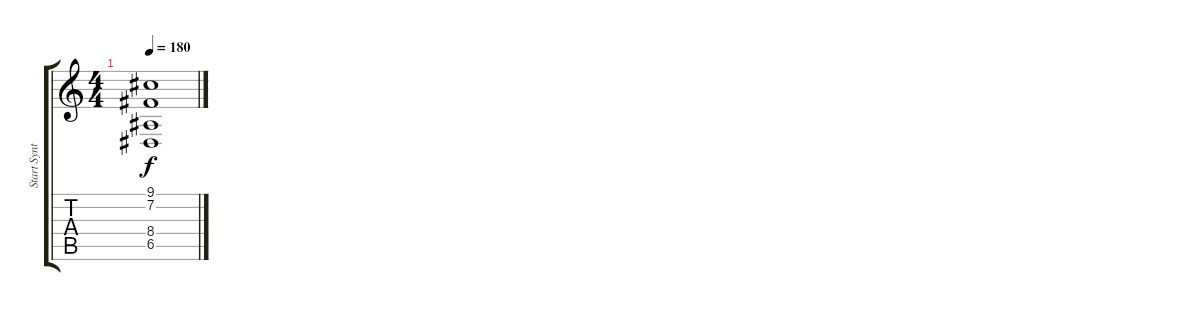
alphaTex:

\track ("Start Synths" "Start Synt") {instrument synthstrings2}
\staff {score tabs}
\tuning (E4 B3 G3 D3 A2 E2) {hide}
\ts (4 4)
\tempo 180
\clef g2
\ks c
(9.1 7.2 8.4 6.5).1{dy f instrument synthstrings2}
